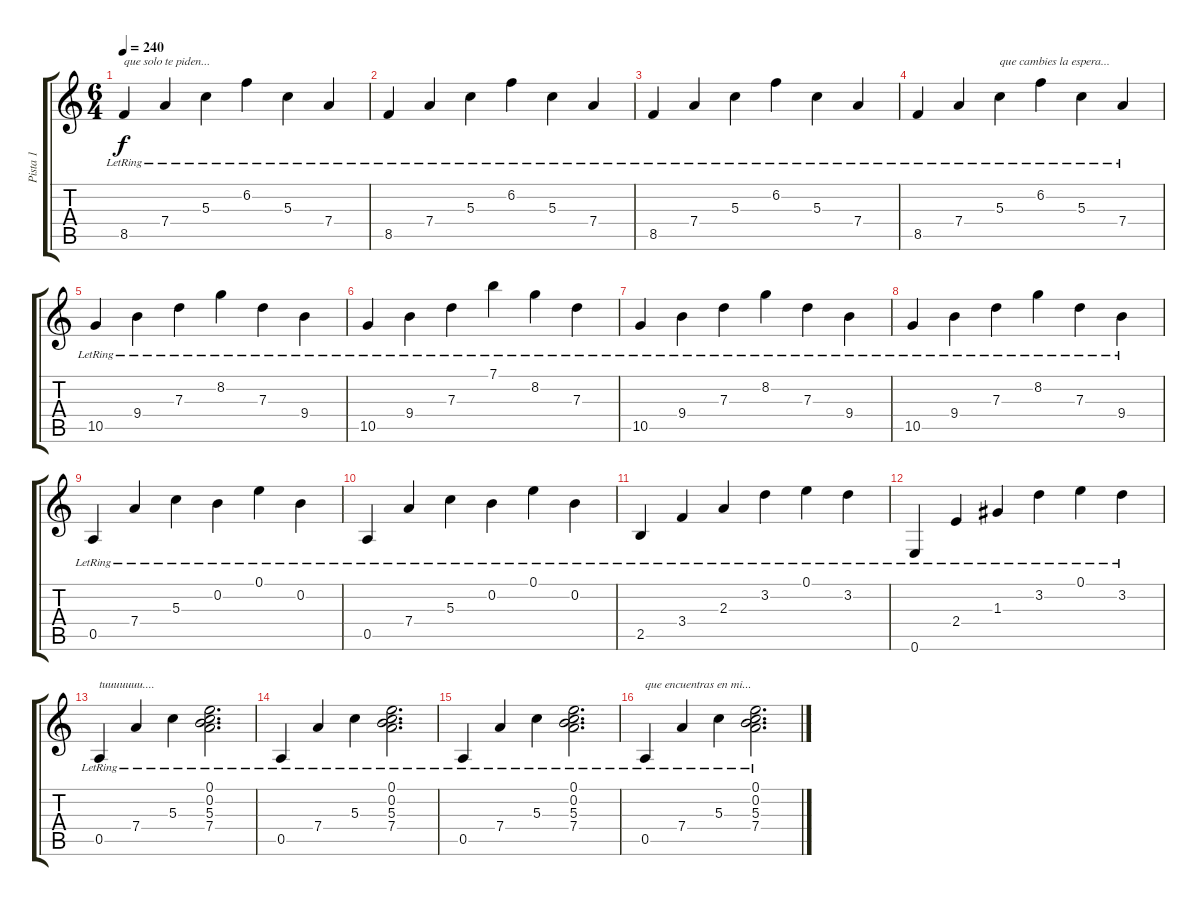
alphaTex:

\track ("Pista 1" "Pista 1") {instrument acousticguitarsteel}
\staff {score tabs}
\tuning (E4 B3 G3 D3 A2 E2) {hide}
\ts (6 4)
\tempo 240
\clef g2
\ks c
8.5{lr}.4{txt "que solo te piden..." dy f} 7.4{lr}.4 5.3{lr}.4 6.2{lr}.4 5.3{lr}.4 7.4{lr}.4 |
8.5{lr}.4 7.4{lr}.4 5.3{lr}.4 6.2{lr}.4 5.3{lr}.4 7.4{lr}.4 |
8.5{lr}.4 7.4{lr}.4 5.3{lr}.4 6.2{lr}.4 5.3{lr}.4 7.4{lr}.4 |
8.5{lr}.4 7.4{lr}.4 5.3{lr}.4{txt "que cambies la espera..."} 6.2{lr}.4 5.3{lr}.4 7.4{lr}.4 |
10.5{lr}.4 9.4{lr}.4 7.3{lr}.4 8.2{lr}.4 7.3{lr}.4 9.4{lr}.4 |
10.5{lr}.4 9.4{lr}.4 7.3{lr}.4 7.1{lr}.4 8.2{lr}.4 7.3{lr}.4 |
10.5{lr}.4 9.4{lr}.4 7.3{lr}.4 8.2{lr}.4 7.3{lr}.4 9.4{lr}.4 |
10.5{lr}.4 9.4{lr}.4 7.3{lr}.4 8.2{lr}.4 7.3{lr}.4 9.4{lr}.4 |
0.5{lr}.4 7.4{lr}.4 5.3{lr}.4 0.2{lr}.4 0.1{lr}.4 0.2{lr}.4 |
0.5{lr}.4 7.4{lr}.4 5.3{lr}.4 0.2{lr}.4 0.1{lr}.4 0.2{lr}.4 |
2.5{lr}.4 3.4{lr}.4 2.3{lr}.4 3.2{lr}.4 0.1{lr}.4 3.2{lr}.4 |
0.6{lr}.4 2.4{lr}.4 1.3{lr}.4 3.2{lr}.4 0.1{lr}.4 3.2{lr}.4 |
0.5{lr}.4{txt "tuuuuuuu...."} 7.4{lr}.4 5.3{lr}.4 (0.1{lr} 0.2{lr} 5.3{lr} 7.4{lr}).2{d} |
0.5{lr}.4 7.4{lr}.4 5.3{lr}.4 (0.1{lr} 0.2{lr} 5.3{lr} 7.4{lr}).2{d} |
0.5{lr}.4 7.4{lr}.4 5.3{lr}.4 (0.1{lr} 0.2{lr} 5.3{lr} 7.4{lr}).2{d} |
0.5{lr}.4{txt "que encuentras en mi..."} 7.4{lr}.4 5.3{lr}.4 (0.1{lr} 0.2{lr} 5.3{lr} 7.4{lr}).2{d}
